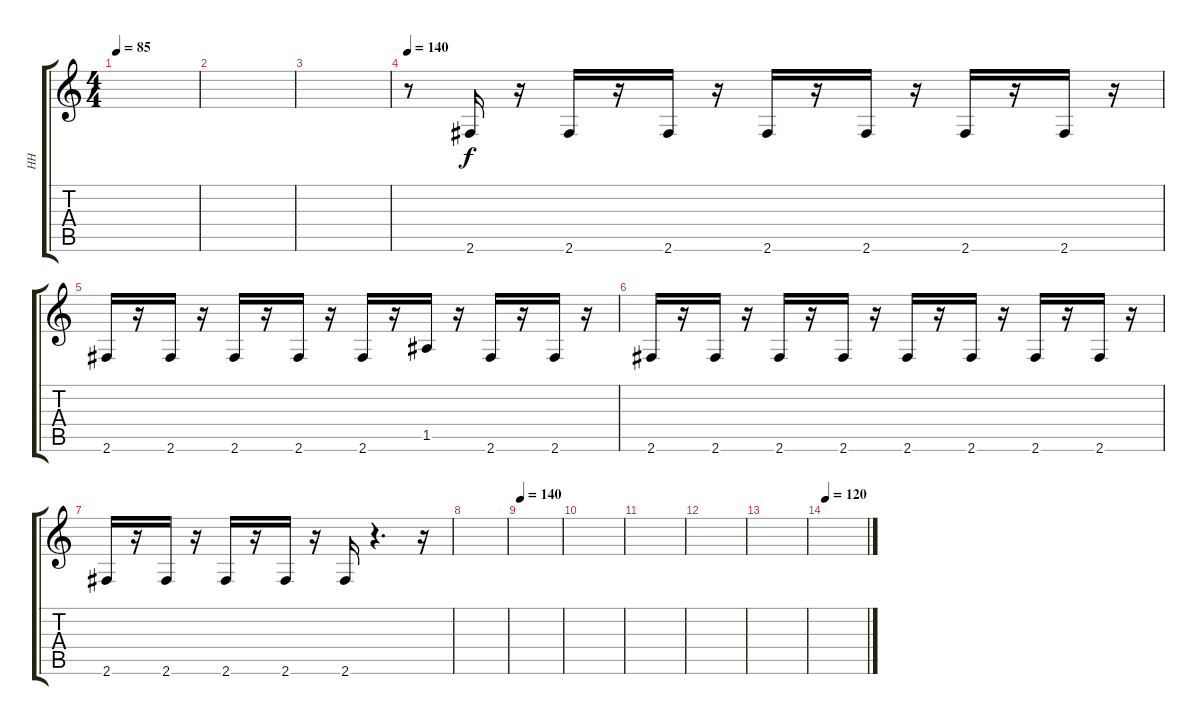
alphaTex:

\track ("HH" "HH") {instrument acousticguitarsteel}
\staff {score tabs}
\tuning (E4 B3 G3 D3 A2 E2) {hide}
\ts (4 4)
\tempo 85
\clef g2
\ks c
|
|
|
\tempo 140
r.8 2.6.16 r.16 2.6.16 r.16 2.6.16 r.16 2.6.16 r.16 2.6.16 r.16 2.6.16 r.16 2.6.16 r.16 |
2.6.16 r.16 2.6.16 r.16 2.6.16 r.16 2.6.16 r.16 2.6.16 r.16 1.5.16 r.16 2.6.16 r.16 2.6.16 r.16 |
2.6.16 r.16 2.6.16 r.16 2.6.16 r.16 2.6.16 r.16 2.6.16 r.16 2.6.16 r.16 2.6.16 r.16 2.6.16 r.16 |
2.6.16 r.16 2.6.16 r.16 2.6.16 r.16 2.6.16 r.16 2.6.16 r.4{d} r.16 |
|
\tempo 140
|
|
|
|
|
\tempo 120
